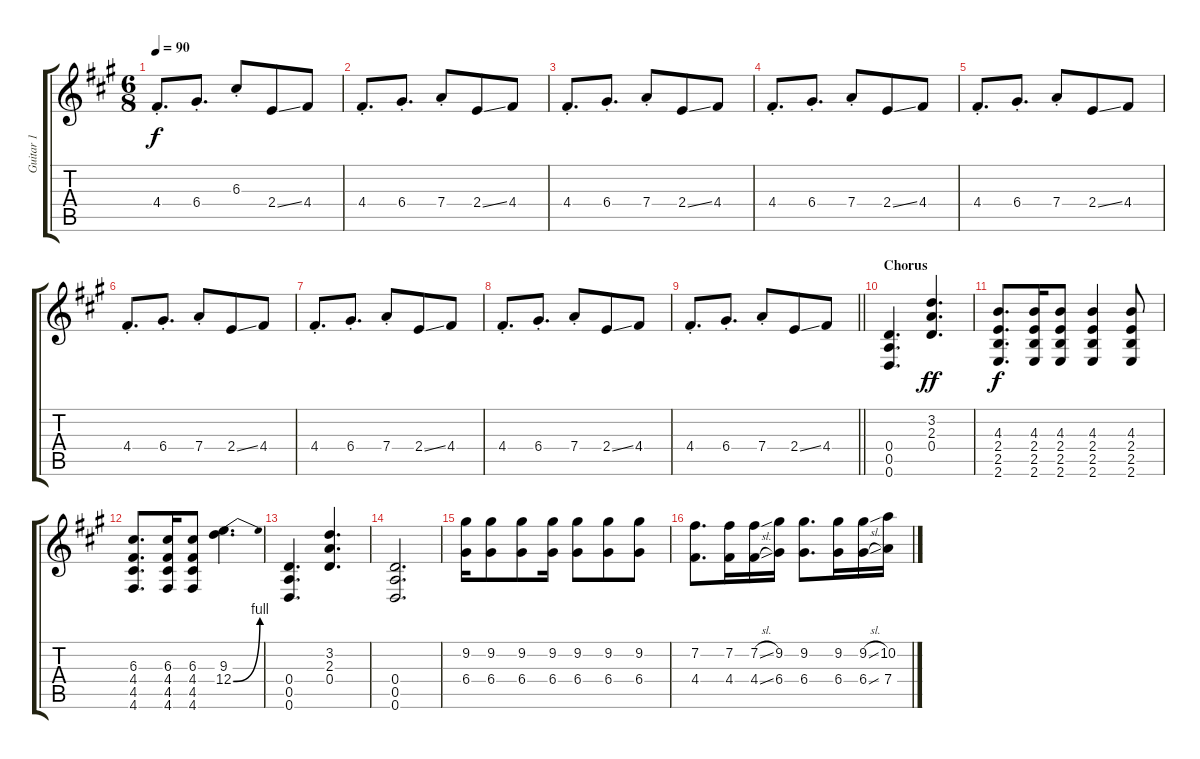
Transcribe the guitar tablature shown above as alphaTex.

\track ("Guitar 1" "Guitar 1") {instrument distortionguitar}
\staff {score tabs}
\tuning (E4 B3 G3 D3 A2 D2) {hide}
\ts (6 8)
\tempo 90
\clef g2
\ks a
4.4{st}.8{d dy f} 6.4{st}.8{d} 6.3{st}.8 2.4{ss}.8 4.4.8 |
4.4{st}.8{d} 6.4{st}.8{d} 7.4{st}.8 2.4{ss}.8 4.4.8 |
4.4{st}.8{d} 6.4{st}.8{d} 7.4{st}.8 2.4{ss}.8 4.4.8 |
4.4{st}.8{d} 6.4{st}.8{d} 7.4{st}.8 2.4{ss}.8 4.4.8 |
4.4{st}.8{d} 6.4{st}.8{d} 7.4{st}.8 2.4{ss}.8 4.4.8 |
4.4{st}.8{d} 6.4{st}.8{d} 7.4{st}.8 2.4{ss}.8 4.4.8 |
4.4{st}.8{d} 6.4{st}.8{d} 7.4{st}.8 2.4{ss}.8 4.4.8 |
4.4{st}.8{d} 6.4{st}.8{d} 7.4{st}.8 2.4{ss}.8 4.4.8 |
\barLineRight lightlight
4.4{st}.8{d} 6.4{st}.8{d} 7.4{st}.8 2.4{ss}.8 4.4.8 |
\section ("" "Chorus")
(0.4 0.5 0.6).4{d volume 13 instrument distortionguitar} (3.2 2.3 0.4).4{d dy ff} |
(4.3 2.4 2.5 2.6).8{d dy f} (4.3 2.4 2.5 2.6).16 (4.3 2.4 2.5 2.6).8 (4.3 2.4 2.5 2.6).4 (4.3 2.4 2.5 2.6).8 |
(6.3 4.4 4.5 4.6).8{d} (6.3 4.4 4.5 4.6).16 (6.3 4.4 4.5 4.6).8 (9.3 12.4{be (bend 0 0 60 4)}).4{d} |
(0.4 0.5 0.6).4{d} (3.2 2.3 0.4).4{d} |
(0.4 0.5 0.6).2{d} |
(9.2 6.4).16 (9.2 6.4).8 (9.2 6.4).8 (9.2 6.4).16 (9.2 6.4).8 (9.2 6.4).8 (9.2 6.4).8 |
(7.2 4.4).8{d} (7.2 4.4).16 (7.2{sl} 4.4{sl}).16 (9.2 6.4).16 (9.2 6.4).8{d} (9.2 6.4).16 (9.2{sl} 6.4{sl}).16 (10.2 7.4).16
